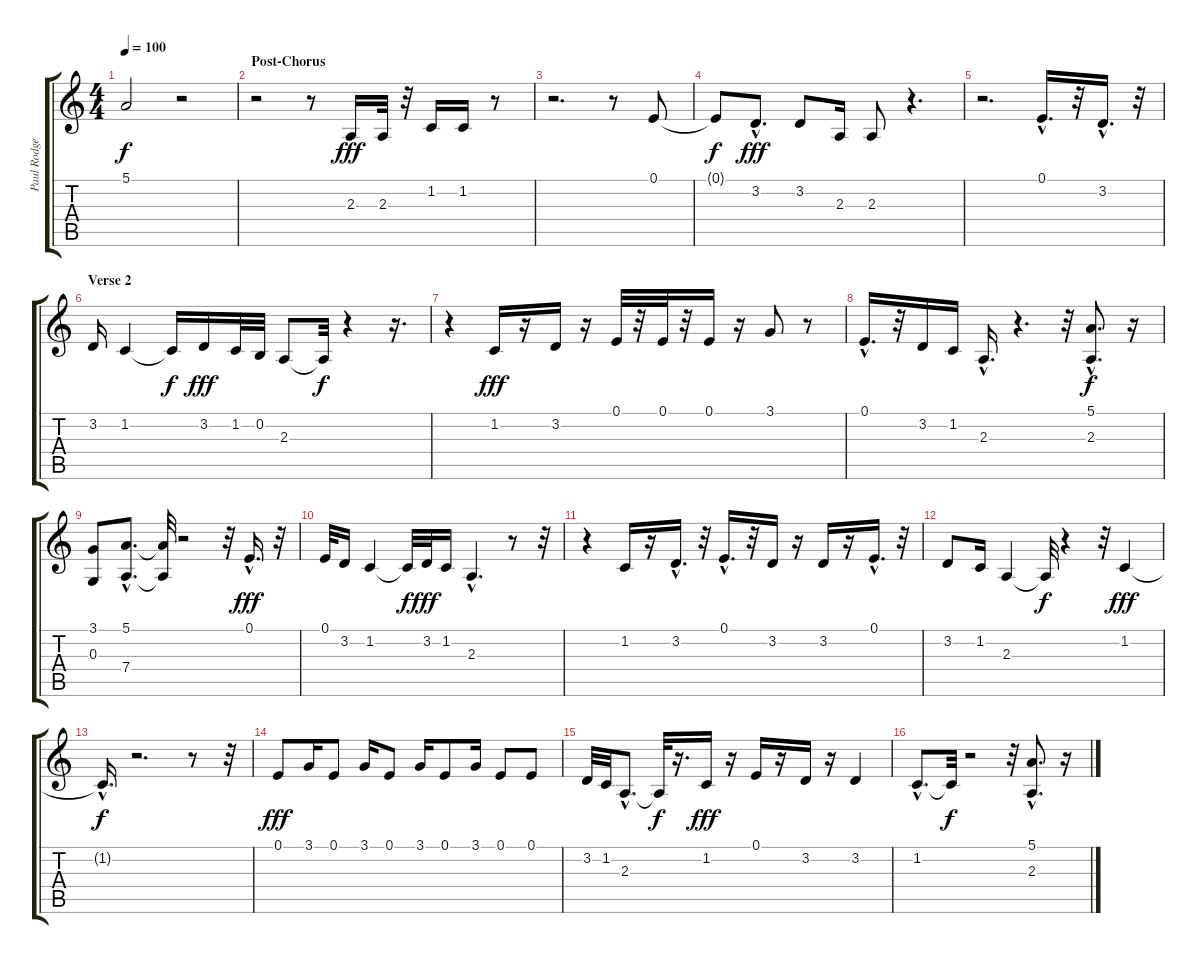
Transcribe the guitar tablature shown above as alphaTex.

\track ("Paul Rodgers" "Paul Rodge") {instrument altosax}
\staff {score tabs}
\tuning (E4 B3 G3 D3 A2 E2) {hide}
\ts (4 4)
\tempo 100
\clef g2
\ks c
5.1{t}.2{dy f} r.2 |
\section ("" "Post-Chorus")
r.2 r.8 2.3.16{dy fff volume 16} 2.3.32 r.32 1.2.16 1.2.16 r.8 |
r.2{d} r.8 0.1.8 |
0.1{t}.8{dy f} 3.2{hac}.8{d dy fff} 3.2.8 2.3.16 2.3.8 r.4{d} |
r.2{d} 0.1{hac}.16{d} r.32 3.2{hac}.16{d} r.32 |
\section ("" "Verse 2")
3.2.16 1.2.4 1.2{t}.16{dy f} 3.2.16{dy fff} 1.2.32 0.2.32 2.3.8 2.3{t}.32{dy f} r.4 r.16{d} |
r.4 1.2.16{dy fff} r.16 3.2.16 r.16 0.1.32 r.32 0.1.32 r.32 0.1.16 r.16 3.1.8 r.8 |
0.1{hac}.16{d} r.32 3.2.16 1.2.16 2.3{hac}.16{d} r.4{d} r.32 (5.1{hac} 2.3{hac}).8{d dy f} r.16 |
(3.1 0.3).8 (5.1{hac} 7.4{hac}).8{d} (5.1{t} 7.4{t}).32 r.2 r.32 0.1{hac}.16{d dy fff} r.32 |
0.1.32 3.2.16 1.2.4 1.2{t}.32{dy f} 3.2.32{dy fff} 1.2.16 2.3{hac}.4{d} r.8 r.32 |
r.4 1.2.16 r.16 3.2{hac}.16{d} r.32 0.1{hac}.16{d} r.32 3.2.16 r.16 3.2.16 r.16 0.1{hac}.16{d} r.32 |
3.2.8 1.2.16 2.3.4 2.3{t}.32{dy f} r.4 r.32 1.2.4{dy fff} |
1.2{hac t}.16{d dy f} r.2{d} r.8 r.32 |
0.1.8{dy fff} 3.1.16 0.1.8 3.1.16 0.1.8 3.1.16 0.1.8 3.1.16 0.1.8 0.1.8 |
3.2.32 1.2.32 2.3{hac}.8{d} 2.3{t}.32{dy f} r.16{d} 1.2.16{dy fff} r.16 0.1.16 r.16 3.2.16 r.16 3.2.4 |
1.2{hac}.8{d} 1.2{t}.32{dy f} r.2 r.32 (5.1{hac} 2.3{hac}).8{d} r.16
